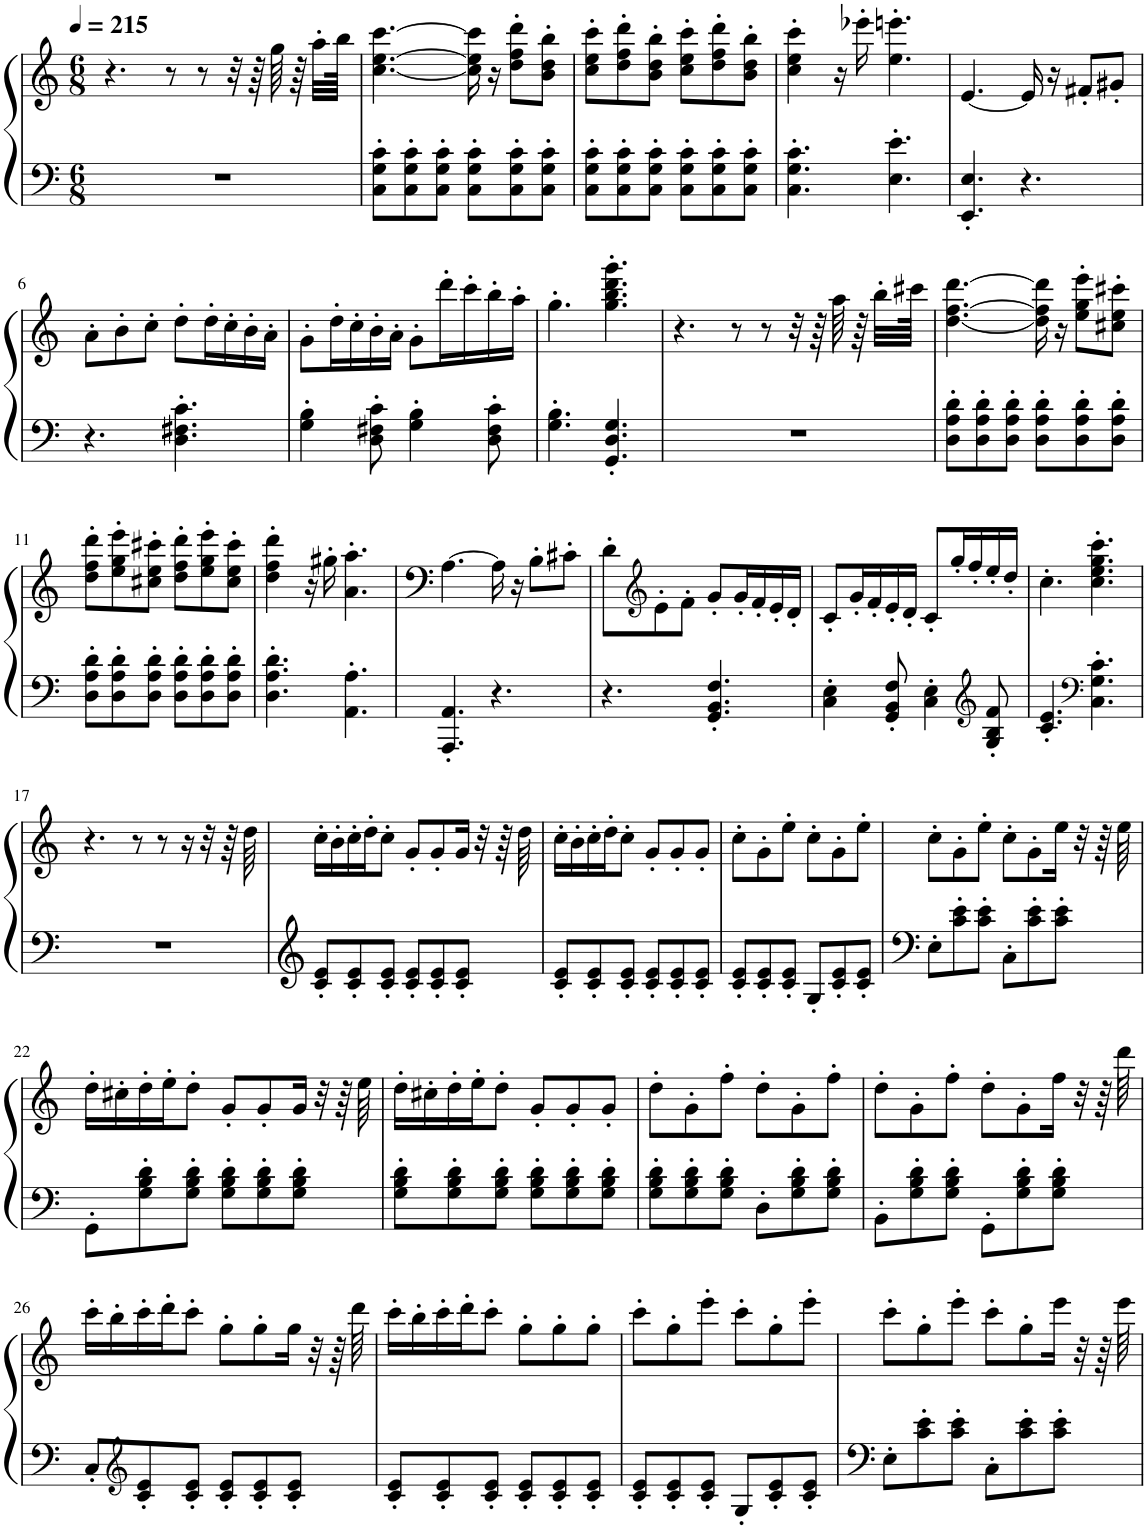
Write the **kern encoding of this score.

**kern	**kern
*part1	*part1
*staff2	*staff1
*I"Piano, Addictive Keys 01	*
*I'Pno.	*
*clefF4	*clefG2
*k[]	*k[]
*M6/8	*M6/8
*MM215	*MM215
=1	=1
2.r	4.r
.	8r
.	8r
.	32r
.	64r
.	64gg\
.	64r
.	32aa'\LLL
.	64bb\JJJk
=2	=2
8C\' 8G\' 8c\'L	[4.cc\ [4.ee\ [4.ccc\
8C\' 8G\' 8c\'	.
8C\' 8G\' 8c\'J	.
8C\' 8G\' 8c\'L	16cc\] 16ee\] 16ccc\]
.	16r
8C\' 8G\' 8c\'	8dd\' 8ff\' 8ddd\'L
8C\' 8G\' 8c\'J	8b\' 8dd\' 8bb\'J
=3	=3
8C\' 8G\' 8c\'L	8cc\' 8ee\' 8ccc\'L
8C\' 8G\' 8c\'	8dd\' 8ff\' 8ddd\'
8C\' 8G\' 8c\'J	8b\' 8dd\' 8bb\'J
8C\' 8G\' 8c\'L	8cc\' 8ee\' 8ccc\'L
8C\' 8G\' 8c\'	8dd\' 8ff\' 8ddd\'
8C\' 8G\' 8c\'J	8b\' 8dd\' 8bb\'J
=4	=4
4.C\' 4.G\' 4.c\'	4cc\' 4ee\' 4ccc\'
.	16r
.	16eee-X'\
4.E\' 4.e\'	4.ee\' 4.eeen\'
=5	=5
4.EE/' 4.E/'	[4.e/
4.r	16e/]
.	16r
.	8f#X'/L
.	8g#X'/J
!!LO:LB:g=z
=6	=6
4.r	8a'\L
.	8b'\
.	8cc'\J
4.D\' 4.F#X\' 4.c\'	8dd'\L
.	16dd'\L
.	16cc'\
.	16b'\
.	16a'\JJ
=7	=7
4G\' 4B\'	8g'\L
.	16dd'\L
.	16cc'\
8D\' 8F#X\' 8c\'	16b'\
.	16a'\JJ
4G\' 4B\'	8g'\L
.	16ddd'\L
.	16ccc'\
8D\' 8F#\' 8c\'	16bb'\
.	16aa'\JJ
=8	=8
4.G\' 4.B\'	4.gg'\
4.GG/' 4.D/' 4.G/'	4.gg\' 4.bb\' 4.ddd\' 4.ggg\'
=9	=9
2.r	4.r
.	8r
.	8r
.	32r
.	64r
.	64aa\
.	64r
.	32bb'\LLL
.	64ccc#X\JJJk
=10	=10
8D\' 8A\' 8d\'L	[4.dd\ [4.ff\ [4.ddd\
8D\' 8A\' 8d\'	.
8D\' 8A\' 8d\'J	.
8D\' 8A\' 8d\'L	16dd\] 16ff\] 16ddd\]
.	16r
8D\' 8A\' 8d\'	8ee\' 8gg\' 8eee\'L
8D\' 8A\' 8d\'J	8cc#X\' 8ee\' 8ccc#X\'J
!!LO:LB:g=z
=11	=11
8D\' 8A\' 8d\'L	8dd\' 8ff\' 8ddd\'L
8D\' 8A\' 8d\'	8ee\' 8gg\' 8eee\'
8D\' 8A\' 8d\'J	8cc#X\' 8ee\' 8ccc#X\'J
8D\' 8A\' 8d\'L	8dd\' 8ff\' 8ddd\'L
8D\' 8A\' 8d\'	8ee\' 8gg\' 8eee\'
8D\' 8A\' 8d\'J	8cc#\' 8ee\' 8ccc#\'J
=12	=12
4.D\' 4.A\' 4.d\'	4dd\' 4ff\' 4ddd\'
.	16r
.	16gg#X'\
4.AA\' 4.A\'	4.a\' 4.aa\'
=13	=13
4.AAA/' 4.AA/'	[4.A\
4.r	16A\]
.	16r
.	8B'\L
.	8c#X'\J
=14	=14
4.r	8d'\L
*	*clefG2
.	8e'\
.	8f'\J
4.GG/' 4.BB/' 4.F/'	8g'/L
.	16g'/L
.	16f'/
.	16e'/
.	16d'/JJ
=15	=15
4C\' 4E\'	8c'/L
.	16g'/L
.	16f'/
8GG/' 8BB/' 8F/'	16e'/
.	16d'/JJ
4C\' 4E\'	8c'/L
.	16gg'/L
.	16ff'/
*clefG2	*
8G/' 8B/' 8f/'	16ee'/
.	16dd'/JJ
=16	=16
4.c/' 4.e/'	4.cc'\
*clefF4	*
4.C\' 4.G\' 4.c\'	4.cc\' 4.ee\' 4.gg\' 4.ccc\'
!!LO:LB:g=z
=17	=17
2.r	4.r
.	8r
.	8r
.	16r
.	32r
.	64r
.	64dd\
=18	=18
8c/' 8e/'L	16cc'\LL
.	16b'\
8c/' 8e/'	16cc'\
.	16dd'\J
8c/' 8e/'J	8cc'\J
8c/' 8e/'L	8g'/L
8c/' 8e/'	8g'/
8c/' 8e/'J	16g/Jk
.	32r
.	64r
.	64dd\
=19	=19
8c/' 8e/'L	16cc'\LL
.	16b'\
8c/' 8e/'	16cc'\
.	16dd'\J
8c/' 8e/'J	8cc'\J
8c/' 8e/'L	8g'/L
8c/' 8e/'	8g'/
8c/' 8e/'J	8g'/J
=20	=20
8c/' 8e/'L	8cc'\L
8c/' 8e/'	8g'\
8c/' 8e/'J	8ee'\J
8G'/L	8cc'\L
8c/' 8e/'	8g'\
8c/' 8e/'J	8ee'\J
=21	=21
8E'\L	8cc'\L
8c\' 8e\'	8g'\
8c\' 8e\'J	8ee'\J
8C'\L	8cc'\L
8c\' 8e\'	8g'\
8c\' 8e\'J	16ee\Jk
.	32r
.	64r
.	64ee\
!!LO:LB:g=z
=22	=22
8GG'\L	16dd'\LL
.	16cc#X'\
8G\' 8B\' 8d\'	16dd'\
.	16ee'\J
8G\' 8B\' 8d\'J	8dd'\J
8G\' 8B\' 8d\'L	8g'/L
8G\' 8B\' 8d\'	8g'/
8G\' 8B\' 8d\'J	16g/Jk
.	32r
.	64r
.	64ee\
=23	=23
8G\' 8B\' 8d\'L	16dd'\LL
.	16cc#X'\
8G\' 8B\' 8d\'	16dd'\
.	16ee'\J
8G\' 8B\' 8d\'J	8dd'\J
8G\' 8B\' 8d\'L	8g'/L
8G\' 8B\' 8d\'	8g'/
8G\' 8B\' 8d\'J	8g'/J
=24	=24
8G\' 8B\' 8d\'L	8dd'\L
8G\' 8B\' 8d\'	8g'\
8G\' 8B\' 8d\'J	8ff'\J
8D'\L	8dd'\L
8G\' 8B\' 8d\'	8g'\
8G\' 8B\' 8d\'J	8ff'\J
=25	=25
8BB'\L	8dd'\L
8G\' 8B\' 8d\'	8g'\
8G\' 8B\' 8d\'J	8ff'\J
8GG'\L	8dd'\L
8G\' 8B\' 8d\'	8g'\
8G\' 8B\' 8d\'J	16ff\Jk
.	32r
.	64r
.	64ddd\
!!LO:LB:g=z
=26	=26
8C'/L	16ccc'\LL
.	16bb'\
*clefG2	*
8c/' 8e/'	16ccc'\
.	16ddd'\J
8c/' 8e/'J	8ccc'\J
8c/' 8e/'L	8gg'\L
8c/' 8e/'	8gg'\
8c/' 8e/'J	16gg\Jk
.	32r
.	64r
.	64ddd\
=27	=27
8c/' 8e/'L	16ccc'\LL
.	16bb'\
8c/' 8e/'	16ccc'\
.	16ddd'\J
8c/' 8e/'J	8ccc'\J
8c/' 8e/'L	8gg'\L
8c/' 8e/'	8gg'\
8c/' 8e/'J	8gg'\J
=28	=28
8c/' 8e/'L	8ccc'\L
8c/' 8e/'	8gg'\
8c/' 8e/'J	8eee'\J
8G'/L	8ccc'\L
8c/' 8e/'	8gg'\
8c/' 8e/'J	8eee'\J
=29	=29
8E'\L	8ccc'\L
8c\' 8e\'	8gg'\
8c\' 8e\'J	8eee'\J
8C'\L	8ccc'\L
8c\' 8e\'	8gg'\
8c\' 8e\'J	16eee\Jk
.	32r
.	64r
.	64eee\
=	=
*-	*-
